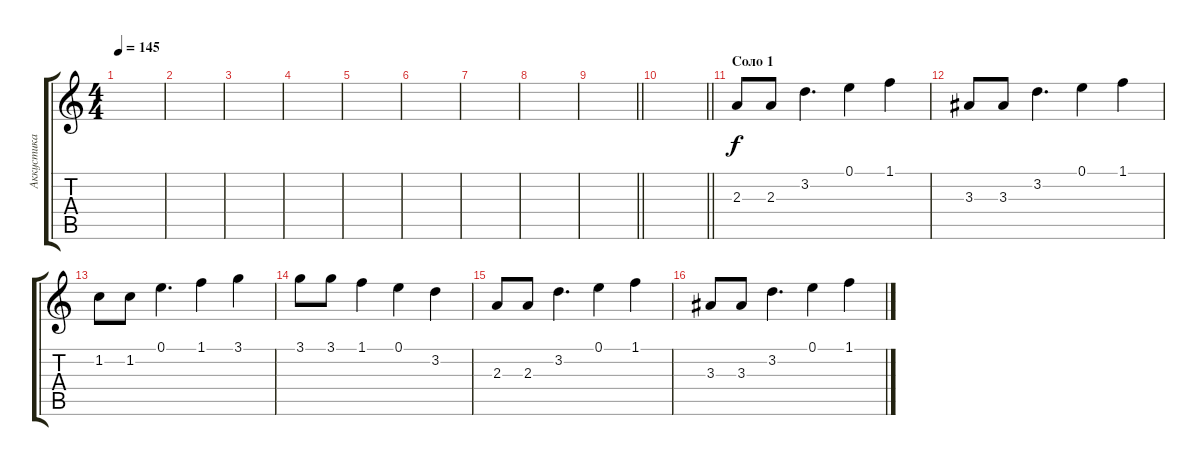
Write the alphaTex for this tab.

\track ("Аккустика" "Аккустика") {instrument acousticguitarsteel}
\staff {score tabs}
\tuning (E4 B3 G3 D3 A2 E2) {hide}
\ts (4 4)
\tempo 145
\clef g2
\ks c
|
|
|
|
|
|
|
|
\barLineRight lightlight
|
\barLineRight lightlight
|
\section ("" "Соло 1")
2.3.8 2.3.8 3.2.4{d} 0.1.4 1.1.4 |
3.3.8 3.3.8 3.2.4{d} 0.1.4 1.1.4 |
1.2.8 1.2.8 0.1.4{d} 1.1.4 3.1.4 |
3.1.8 3.1.8 1.1.4 0.1.4 3.2.4 |
2.3.8 2.3.8 3.2.4{d} 0.1.4 1.1.4 |
3.3.8 3.3.8 3.2.4{d} 0.1.4 1.1.4
